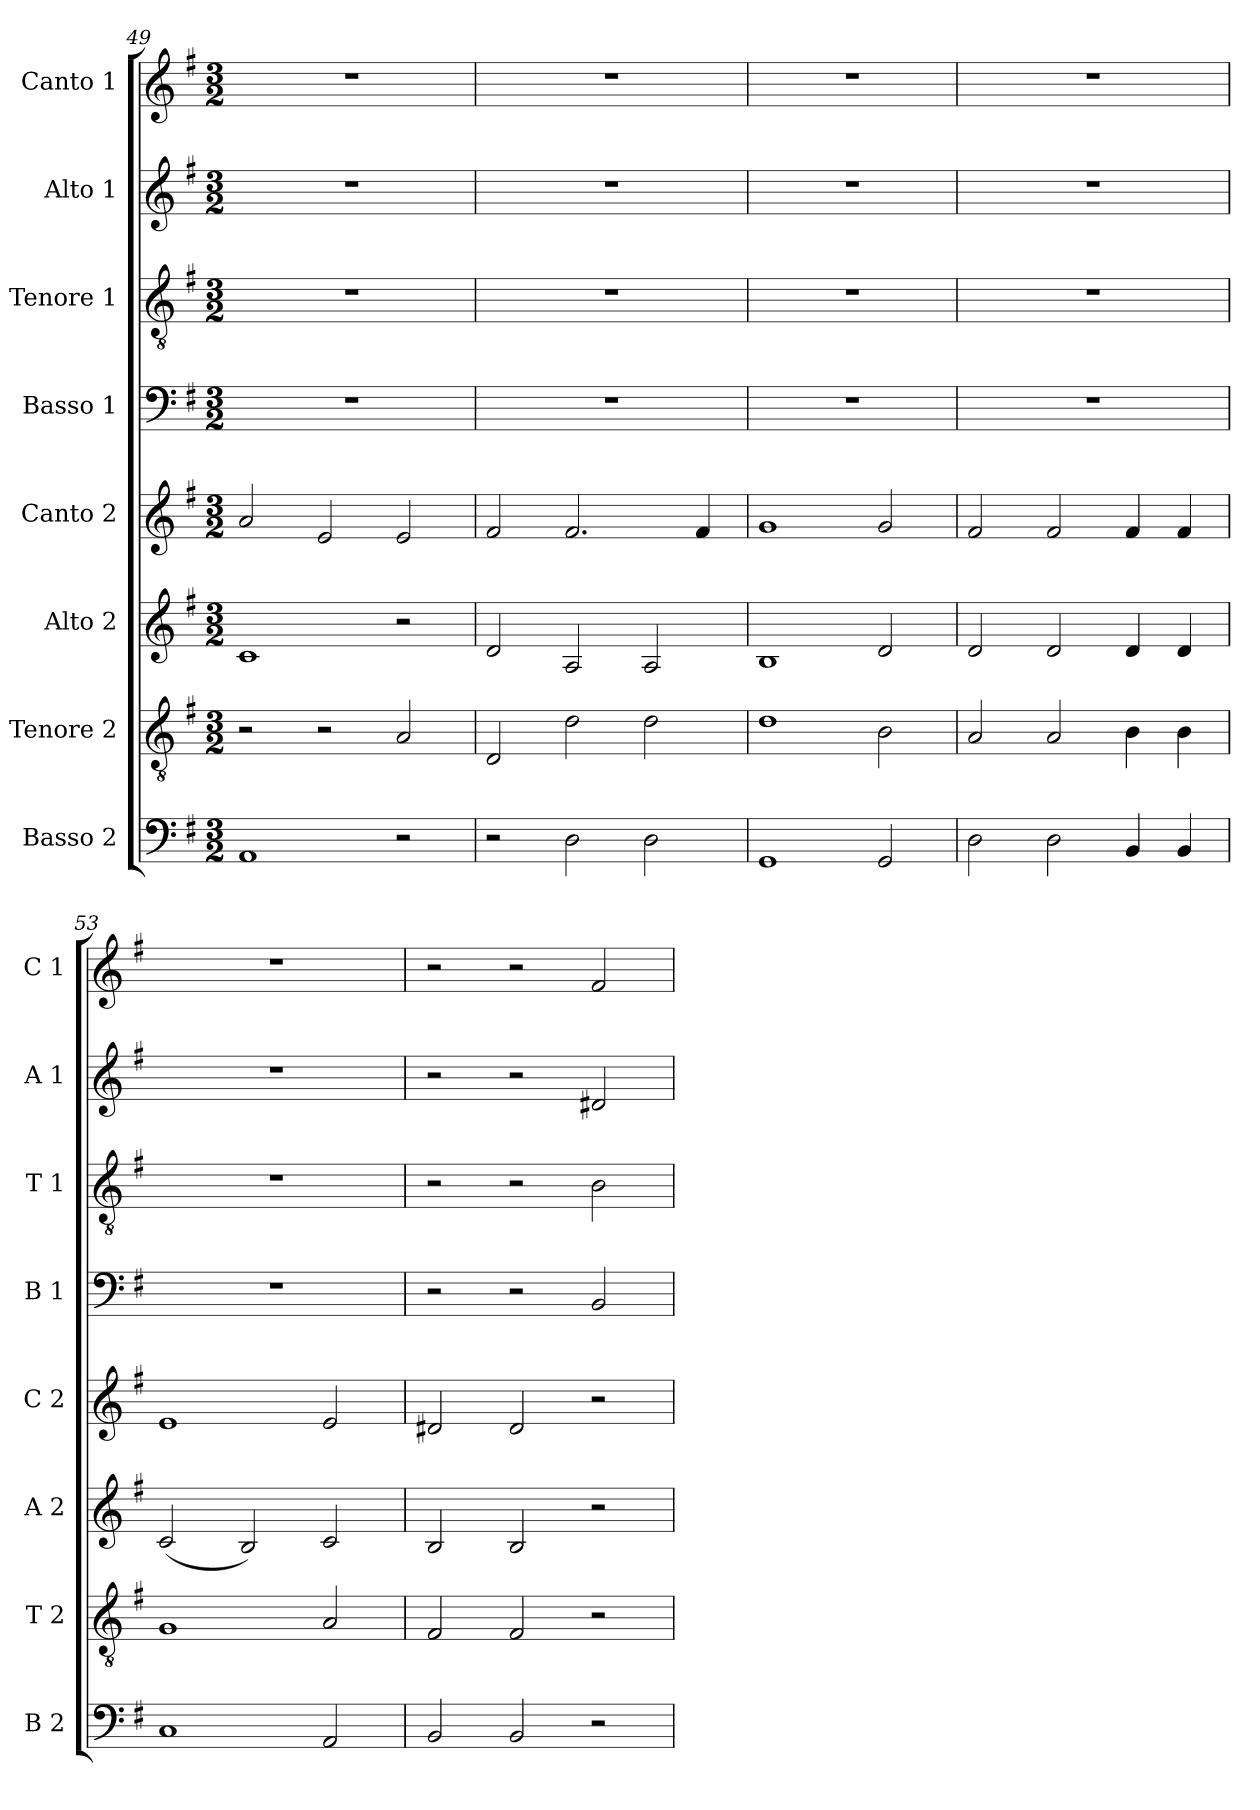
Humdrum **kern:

**kern	**kern	**kern	**kern	**kern	**kern	**kern	**kern
*part8	*part7	*part6	*part5	*part4	*part3	*part2	*part1
*staff8	*staff7	*staff6	*staff5	*staff4	*staff3	*staff2	*staff1
*I"Basso 2	*I"Tenore 2	*I"Alto 2	*I"Canto 2	*I"Basso 1	*I"Tenore 1	*I"Alto 1	*I"Canto 1
*I'B 2	*I'T 2	*I'A 2	*I'C 2	*I'B 1	*I'T 1	*I'A 1	*I'C 1
*clefF4	*clefGv2	*clefG2	*clefG2	*clefF4	*clefGv2	*clefG2	*clefG2
*k[f#]	*k[f#]	*k[f#]	*k[f#]	*k[f#]	*k[f#]	*k[f#]	*k[f#]
*G:	*G:	*G:	*G:	*G:	*G:	*G:	*G:
*M3/2	*M3/2	*M3/2	*M3/2	*M3/2	*M3/2	*M3/2	*M3/2
=49	=49	=49	=49	=49	=49	=49	=49
1AA	2r	1c	2a/	1.r	1.r	1.r	1.r
.	2r	.	2e/	.	.	.	.
2r	2A/	2r	2e/	.	.	.	.
=50	=50	=50	=50	=50	=50	=50	=50
2r	2D/	2d/	2f#/	1.r	1.r	1.r	1.r
2D\	2d\	2A/	2.f#/	.	.	.	.
2D\	2d\	2A/	.	.	.	.	.
.	.	.	4f#/	.	.	.	.
=51	=51	=51	=51	=51	=51	=51	=51
1GG	1d	1B	1g	1.r	1.r	1.r	1.r
2GG/	2B\	2d/	2g/	.	.	.	.
=52	=52	=52	=52	=52	=52	=52	=52
2D\	2A/	2d/	2f#/	1.r	1.r	1.r	1.r
2D\	2A/	2d/	2f#/	.	.	.	.
4BB/	4B\	4d/	4f#/	.	.	.	.
4BB/	4B\	4d/	4f#/	.	.	.	.
!!LO:PB:g=z
=53	=53	=53	=53	=53	=53	=53	=53
1C	1G	(2c/	1e	1.r	1.r	1.r	1.r
.	.	2B/)	.	.	.	.	.
2AA/	2A/	2c/	2e/	.	.	.	.
=54	=54	=54	=54	=54	=54	=54	=54
2BB/	2F#/	2B/	2d#X/	2r	2r	2r	2r
2BB/	2F#/	2B/	2d#/	2r	2r	2r	2r
2r	2r	2r	2r	2BB/	2B\	2d#X/	2f#/
=	=	=	=	=	=	=	=
*-	*-	*-	*-	*-	*-	*-	*-
